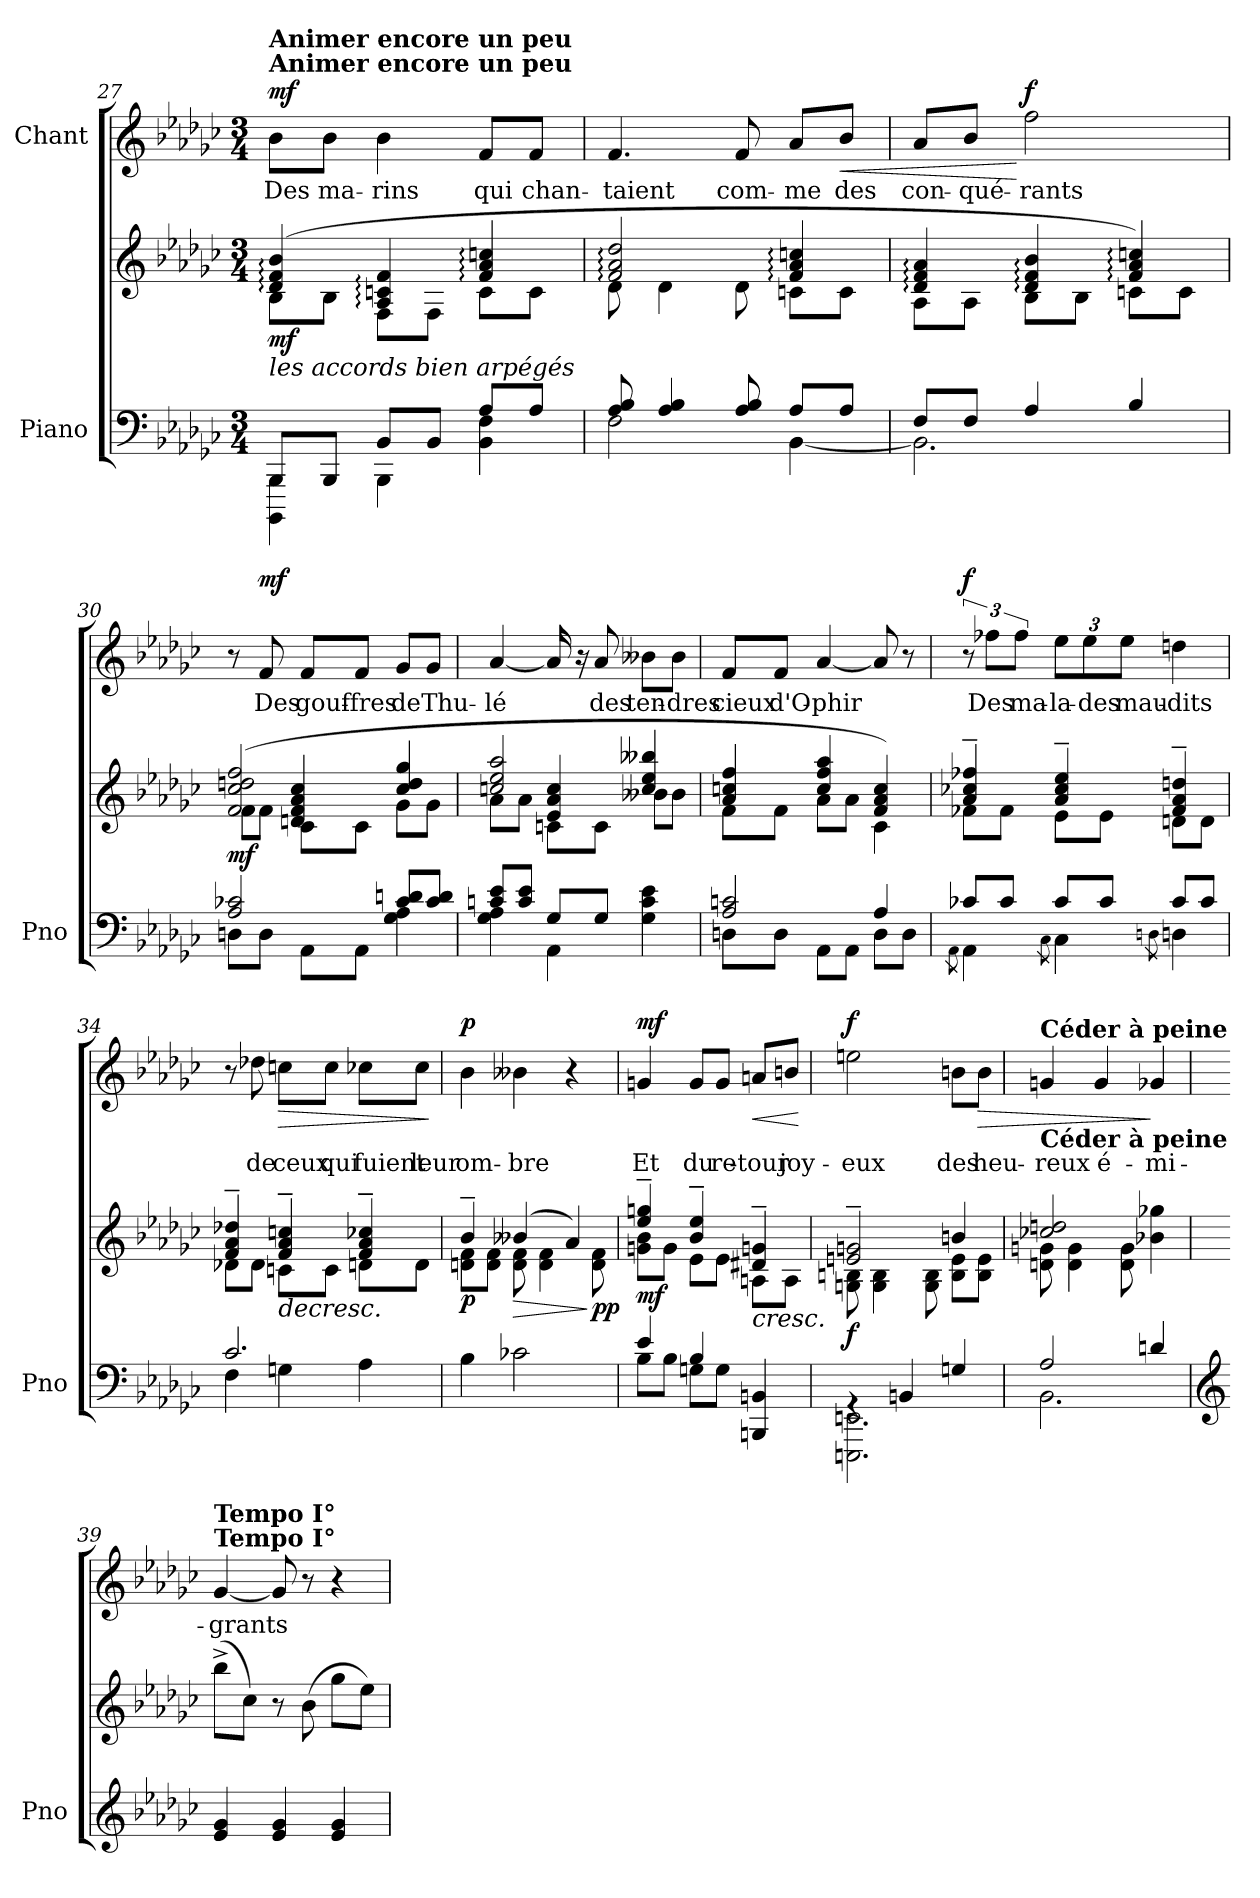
**kern	**kern	**dynam	**kern	**text	**dynam
*part2	*part2	*part2	*part1	*part1	*part1
*staff3	*staff2	*staff2/3	*staff1	*staff1	*staff1
*I"Piano	*	*	*I"Chant	*	*
*I'Pno	*	*	*	*	*
!!LO:PB:g=z
*clefF4	*clefG2	*	*clefG2	*	*
*k[b-e-a-d-g-c-]	*k[b-e-a-d-g-c-]	*	*k[b-e-a-d-g-c-]	*	*
*M3/4	*M3/4	*	*M3/4	*	*
=27	=27	=27	=27	=27	=27
*^	*^	*	*	*	*
!	!	!	!	!	!LO:TX:a:B:t=Animer encore un peu	!	!
!	!	!	!	!	!LO:TX:a:B:t=Animer encore un peu	!	!
!	!	!LO:TX:b:i:t=les accords bien arpégés	!	!	!	!	!
!	!	!	!	!LO:DY:b	!	!LO:LY:b	!LO:DY:a
8BBB-/L	4BBBB-\ 4BBB-\	(>4d-/: 4f/: 4b-/:	8B-\L	mf	8b-\L	Des	mf
!	!	!	!	!	!	!LO:LY:b	!
8BBB-/J	.	.	8B-\J	.	8b-\J	ma-	.
!	!	!	!	!	!	!LO:LY:b	!
8BB-/L	4BBB-\	4A-/: 4cn/: 4f/:	8F\L	.	4b-\	-rins	.
8BB-/J	.	.	8F\J	.	.	.	.
!	!	!	!	!	!	!LO:LY:b	!
8A-/L	4BB-\ 4F\	4f/: 4a-/: 4ccn/:	8c\L	.	8f/L	qui	.
!	!	!	!	!	!	!LO:LY:b	!
8A-/J	.	.	8c\J	.	8f/J	chan-	.
=28	=28	=28	=28	=28	=28	=28	=28
!	!	!	!	!	!	!LO:LY:b	!
8A-/ 8B-/	2F\	2f/: 2a-/: 2dd-/:	8d-\	.	4.f/	-taient	.
4A-/ 4B-/	.	.	4d-\	.	.	.	.
!	!	!	!	!	!	!LO:LY:b	!
8A-/ 8B-/	.	.	8d-\	.	8f/	com-	.
!	!	!	!	!	!	!LO:LY:b	!
8A-/L	[4BB-\	4f/: 4a-/: 4ccn/:	8cn\L	.	8a-/L	-me	.
!	!	!	!	!	!	!LO:LY:b	!LO:HP:b
8A-/J	.	.	8c\J	.	8b-/J	des	<
=29	=29	=29	=29	=29	=29	=29	=29
!	!	!	!	!	!	!LO:LY:b	!
8F/L	2.BB-\]	4d-/: 4f/: 4a-/:	8A-\L	.	8a-/L	con-	.
!	!	!	!	!	!	!LO:LY:b	!
8F/J	.	.	8A-\J	.	8b-/J	-qué-	.
!	!	!	!	!	!	!LO:LY:b	!LO:DY:n=1:a
4A-/	.	4d-/: 4f/: 4b-/:	8B-\L	.	2ff\	-rants	[ f
.	.	.	8B-\J	.	.	.	.
4B-/	.	4f/: 4a-/: 4ccn/:)	8cn\L	.	.	.	.
.	.	.	8c\J	.	.	.	.
!!LO:LB:g=z
=30	=30	=30	=30	=30	=30	=30	=30
*	*	*	*^	*	*	*	*
!	!	!	!	!	!LO:DY:b	!	!	!
2A-/ 2c-X/	8Dn\L	(>2f/ 2cc-/ 2ddn/ 2ff/	8f\L	4ryy	mf	8r	.	.
!	!	!	!	!	!	!	!LO:LY:b	!LO:DY:a
.	8D\J	.	8f\J	.	.	8f/	Des	mf
!	!	!	!	!	!	!	!LO:LY:b	!
.	8AA-\L	.	8c-\L	4dn/ 4f/ 4a-/ 4cc-/	.	8f/L	gouf-	.
!	!	!	!	!	!	!	!LO:LY:b	!
.	8AA-\J	.	8c-\J	.	.	8f/J	-fres	.
!	!	!	!	!	!	!	!LO:LY:b	!
8c-/ 8dn/L	4G-\ 4A-\	4cc-/ 4dd/ 4gg-/	8g-\L	4ryy	.	8g-/L	de	.
!	!	!	!	!	!	!	!LO:LY:b	!
8c-/ 8d/J	.	.	8g-\J	.	.	8g-/J	Thu-	.
=31	=31	=31	=31	=31	=31	=31	=31	=31
!	!	!	!	!	!	!	!LO:LY:b	!
8cn/ 8e-/L	4G-\ 4A-\	2ccn/ 2ee-/ 2aa-/	8a-\L	4ryy	.	[4a-/	-lé	.
8c/ 8e-/J	.	.	8a-\J	.	.	.	.	.
8G-/L	4AA-\	.	8cn\L	4e-/ 4a-/ 4cc/	.	16a-/]	.	.
.	.	.	.	.	.	16r	.	.
!	!	!	!	!	!	!	!LO:LY:b	!
8G-/J	.	.	8c\J	.	.	8a-/	des	.
!	!	!	!	!	!	!	!LO:LY:b	!
4G-\ 4c\ 4e-\	4ryy	4cc/ 4ee-/ 4bb--X/	8b--X\L	4ryy	.	8b--X\L	ten-	.
!	!	!	!	!	!	!	!LO:LY:b	!
.	.	.	8b--\J	.	.	8b--\J	-dres	.
*	*	*	*v	*v	*	*	*	*
=32	=32	=32	=32	=32	=32	=32	=32
!	!	!	!	!	!	!LO:LY:b	!
2A-/ 2cn/	8Dn\L	4a-/ 4ccn/ 4ff/	8f\L	.	8f/L	cieux	.
!	!	!	!	!	!	!LO:LY:b	!
.	8D\J	.	8f\J	.	8f/J	d'O-	.
!	!	!	!	!	!	!LO:LY:b	!
.	8AA-\L	4cc/ 4ff/ 4aa-/	8a-\L	.	[4a-/	-phir	.
.	8AA-\J	.	8a-\J	.	.	.	.
4A-/	8D\L	4f/ 4a-/ 4cc/)	4c-\	.	8a-/]	.	.
.	8D\J	.	.	.	8r	.	.
!!LO:LB:g=z
=33	=33	=33	=33	=33	=33	=33	=33
.	8qAA-\	.	.	.	.	.	.
!	!	!	!	!	!	!	!LO:DY:a
8c-X/L	4AA-\	4a-/~ 4cc-X/~ 4ff-X/~	8f-X\L	.	12r	.	f
!	!	!	!	!	!	!LO:LY:b	!
.	.	.	.	.	12ff-X\L	Des	.
8c-/J	.	.	8f-\J	.	.	.	.
!	!	!	!	!	!	!LO:LY:b	!
.	.	.	.	.	12ff-\J	ma-	.
.	8qC-\	.	.	.	.	.	.
!	!	!	!	!	!	!LO:LY:b	!
8c-/L	4C-\	4a-/~ 4cc-/~ 4ee-/~	8e-\L	.	12ee-\L	-la-	.
!	!	!	!	!	!	!LO:LY:b	!
.	.	.	.	.	12ee-\	-des	.
8c-/J	.	.	8e-\J	.	.	.	.
!	!	!	!	!	!	!LO:LY:b	!
.	.	.	.	.	12ee-\J	mau-	.
.	8qDn\	.	.	.	.	.	.
!	!	!	!	!	!	!LO:LY:b	!
8c-/L	4D\	4f-/~ 4a-/~ 4ddn/~	8dn\L	.	4ddn\	-dits	.
8c-/J	.	.	8d\J	.	.	.	.
=34	=34	=34	=34	=34	=34	=34	=34
2.c-/	4F\	4f/~ 4a-/~ 4dd-X/~	8d-X\L	.	8r	.	.
!	!	!	!	!	!	!LO:LY:b	!
.	.	.	8d-\J	.	8dd-X\	de	.
!	!	!	!	!LO:HP:b	!	!LO:LY:b	!LO:HP:b
.	4Gn\	4f/~ 4a-/~ 4ccn/~	8cn\L	>	8ccn\L	ceux	>
!	!	!	!	!	!	!LO:LY:b	!
.	.	.	8c\J	.	8cc\J	qui	.
!	!	!	!	!	!	!LO:LY:b	!
.	4A-\	4f/~ 4a-/~ 4cc-X/~	8dn\L	.	8cc-X\L	fuient	.
!	!	!	!	!	!	!LO:LY:b	!
.	.	.	8d\J	.	8cc-\J	leur	.
*v	*v	*	*	*	*	*	*
*	*v	*v	*	*	*	*
.	.	.	.	.	]
=35	=35	=35	=35	=35	=35
*	*^	*	*	*	*
!	!	!	!LO:DY:b	!	!LO:LY:b	!LO:DY:a
4B-\	4b-~/	8dn\ 8f\L	p	4b-\	om-	p
.	.	8d\ 8f\J	.	.	.	.
!	!	!	!LO:HP:b	!	!LO:LY:b	!
2c-X\	(>4b--X/	8d\ 8f\	>	4b--X\	-bre	.
.	.	4d\ 4f\	.	.	.	.
.	4a-/)	.	.	4r	.	.
!	!	!	!LO:DY:n=1:b	!	!	!
.	.	8d\ 8f\	] pp	.	.	.
!!LO:LB:g=z
=36	=36	=36	=36	=36	=36	=36
*^	*	*	*	*	*	*
!	!	!	!	!LO:DY:b	!	!LO:LY:b	!LO:DY:a
4e-/	8B-\L	4ee-/~ 4ggn/~	8gn\ 8b-\L	mf	4gn/	Et	mf
.	8B-\J	.	8g\J	.	.	.	.
!	!	!	!	!	!	!LO:LY:b	!
4B-/	8Gn\L	4b-/~ 4ee-/~	8e-\L	.	8g/L	du	.
!	!	!	!	!	!	!LO:LY:b	!
.	8G\J	.	8e-\J	.	8g/J	re-	.
!	!	!	!	!LO:HP:b	!	!LO:LY:b	!LO:HP:b
4BBBn/ 4BBn/	4ryy	4d#X/~ 4gn/~	8An\L	<	8an/L	-tour	<
!	!	!	!	!	!	!LO:LY:b	!
.	.	.	8A\J	.	8bn/J	joy-	.
*v	*v	*	*	*	*	*	*
*	*v	*v	*	*	*	*
.	.	]	.	.	[
=37	=37	=37	=37	=37	=37
*^	*^	*	*	*	*
!	!	!	!	!LO:DY:b	!	!LO:LY:b	!LO:DY:a
4rGG	2.EEEn\ 2.EEn\	2en/~ 2gn/~	8Gn\ 8Bn\	f	2een\	-eux	f
.	.	.	4G\ 4B\	.	.	.	.
4BBn/	.	.	.	.	.	.	.
.	.	.	8G\ 8B\	.	.	.	.
!	!	!	!	!	!	!LO:LY:b	!
4Gn/	.	4bn/	8B\ 8e\L	.	8bn\L	des	.
!	!	!	!	!	!	!LO:LY:b	!LO:HP:b
.	.	.	8B\ 8e\J	.	8b\J	heu-	>
=38	=38	=38	=38	=38	=38	=38	=38
!	!	!	!	!	!LO:TX:a:B:t=Céder à peine	!	!
!	!	!	!	!	!LO:TX:b:B:t=Céder à peine	!	!
!	!	!	!	!	!	!LO:LY:b	!
2A-/	2.BB-\	2cc-X/ 2ddn/	8dn\ 8gn\	.	4gn/	-reux	.
.	.	.	4d\ 4g\	.	.	.	.
!	!	!	!	!	!	!LO:LY:b	!
.	.	.	.	.	4g/	é-	.
.	.	.	8d\ 8g\	.	.	.	.
!	!	!	!	!	!	!LO:LY:b	!
4dn/	.	4b-X\ 4gg-X\	4ryy	[	4g-X/	-mi-	]
*v	*v	*	*	*	*	*	*
*	*v	*v	*	*	*	*
!!LO:PB:g=z
=39	=39	=39	=39	=39	=39
*clefG2	*	*	*	*	*
*	*^	*	*	*	*
!	!	!	!	!LO:TX:a:B:t=Tempo I°	!	!
!	!	!	!	!LO:TX:a:B:t=Tempo I°	!	!
!	!	!	!	!	!LO:LY:b	!
*	*v	*v	*	*	*	*
4e-/ 4g-/	(>8bb-^\L	.	[4g-/	-grants	.
.	8cc-\J)	.	.	.	.
!	!	!LO:DY:b	!	!	!
!	!	!LO:DY:n=1:b	!	!	!
4e-/ 4g-/	8r	pp other-dynamics	8g-/]	.	.
.	(>8b-\	.	8r	.	.
4e-/ 4g-/	8gg-\L	.	4r	.	.
.	8ee-\J)	.	.	.	.
=	=	=	=	=	=
*-	*-	*-	*-	*-	*-
